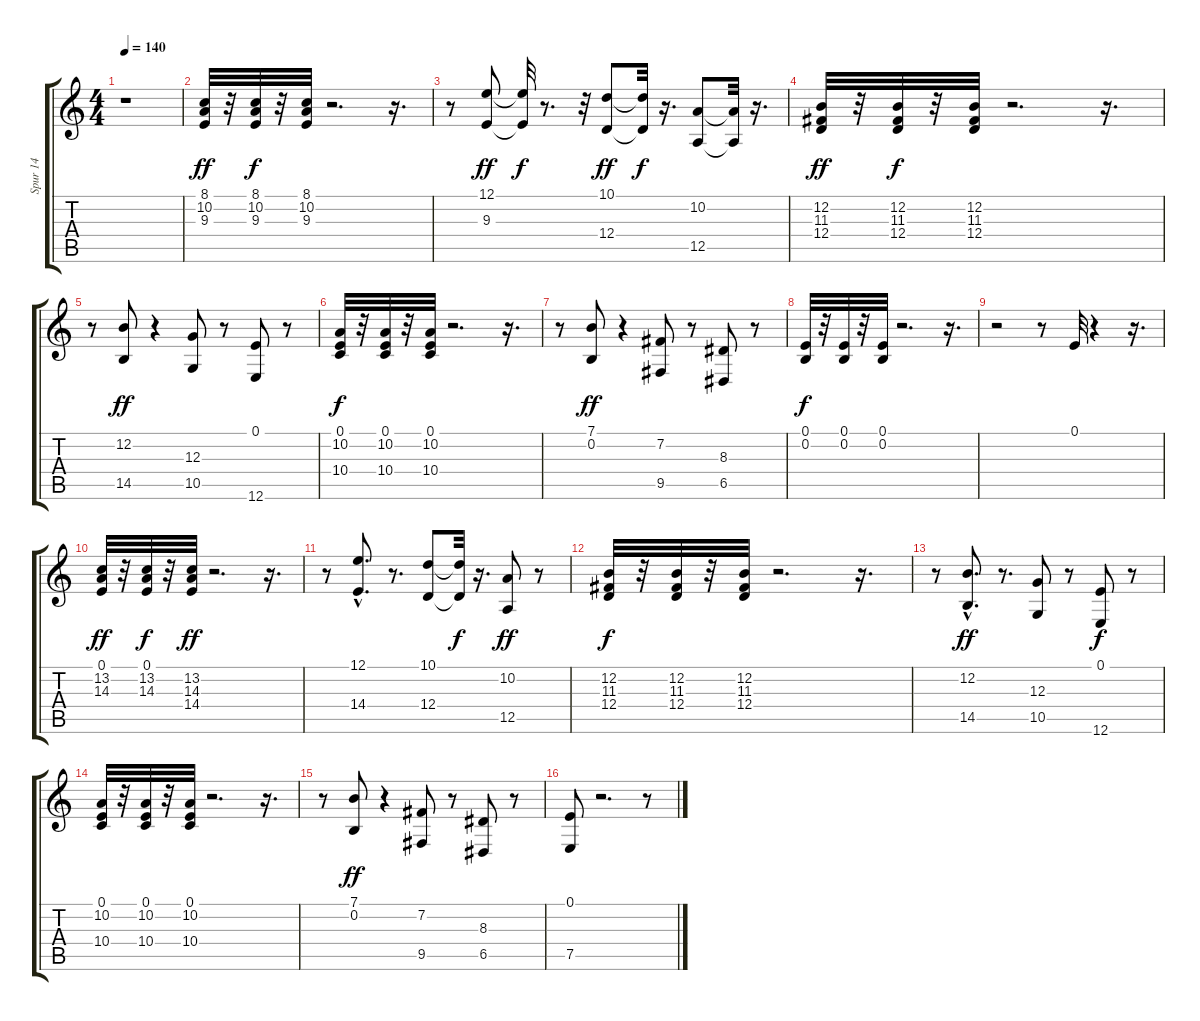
\track ("Spur 14" "Spur 14") {instrument brasssection}
\staff {score tabs}
\tuning (E4 B3 G3 D3 A2 E2) {hide}
\ts (4 4)
\tempo 140
\clef g2
\ks c
r.1{dy ff} |
(8.1 10.2 9.3).32 r.32 (8.1 10.2 9.3).32{dy f} r.32 (8.1 10.2 9.3).32 r.2{d} r.16{d} |
r.8 (12.1 9.3).8{dy ff} (12.1{t} 9.3{t}).32{dy f} r.8{d} r.32 (10.1 12.4).8{dy ff} (10.1{t} 12.4{t}).32{dy f} r.16{d} (10.2 12.5).8 (10.2{t} 12.5{t}).32 r.16{d} |
(12.2 11.3 12.4).32{dy ff} r.32 (12.2 11.3 12.4).32{dy f} r.32 (12.2 11.3 12.4).32 r.2{d} r.16{d} |
r.8 (12.2 14.5).8{dy ff} r.4 (12.3 10.5).8 r.8 (0.1 12.6).8 r.8 |
(0.1 10.2 10.4).32{dy f} r.32 (0.1 10.2 10.4).32 r.32 (0.1 10.2 10.4).32 r.2{d} r.16{d} |
r.8 (7.1 0.2).8{dy ff} r.4 (7.2 9.5).8 r.8 (8.3 6.5).8 r.8 |
(0.1 0.2).32{dy f} r.32 (0.1 0.2).32 r.32 (0.1 0.2).32 r.2{d} r.16{d} |
r.2 r.8 0.1.32 r.4 r.16{d} |
(0.1 13.2 14.3).32{dy ff} r.32 (0.1 13.2 14.3).32{dy f} r.32 (13.2 14.3 14.4).32{dy ff} r.2{d} r.16{d} |
r.8 (12.1{hac} 14.4{hac}).8{d} r.8{d} (10.1 12.4).8 (10.1{t} 12.4{t}).32{dy f} r.16{d} (10.2 12.5).8{dy ff} r.8 |
(12.2 11.3 12.4).32{dy f} r.32 (12.2 11.3 12.4).32 r.32 (12.2 11.3 12.4).32 r.2{d} r.16{d} |
r.8 (12.2{hac} 14.5{hac}).8{d dy ff} r.8{d} (12.3 10.5).8 r.8 (0.1 12.6).8{dy f} r.8 |
(0.1 10.2 10.4).32 r.32 (0.1 10.2 10.4).32 r.32 (0.1 10.2 10.4).32 r.2{d} r.16{d} |
r.8 (7.1 0.2).8{dy ff} r.4 (7.2 9.5).8 r.8 (8.3 6.5).8 r.8 |
(0.1 7.5).8 r.2{d} r.8
